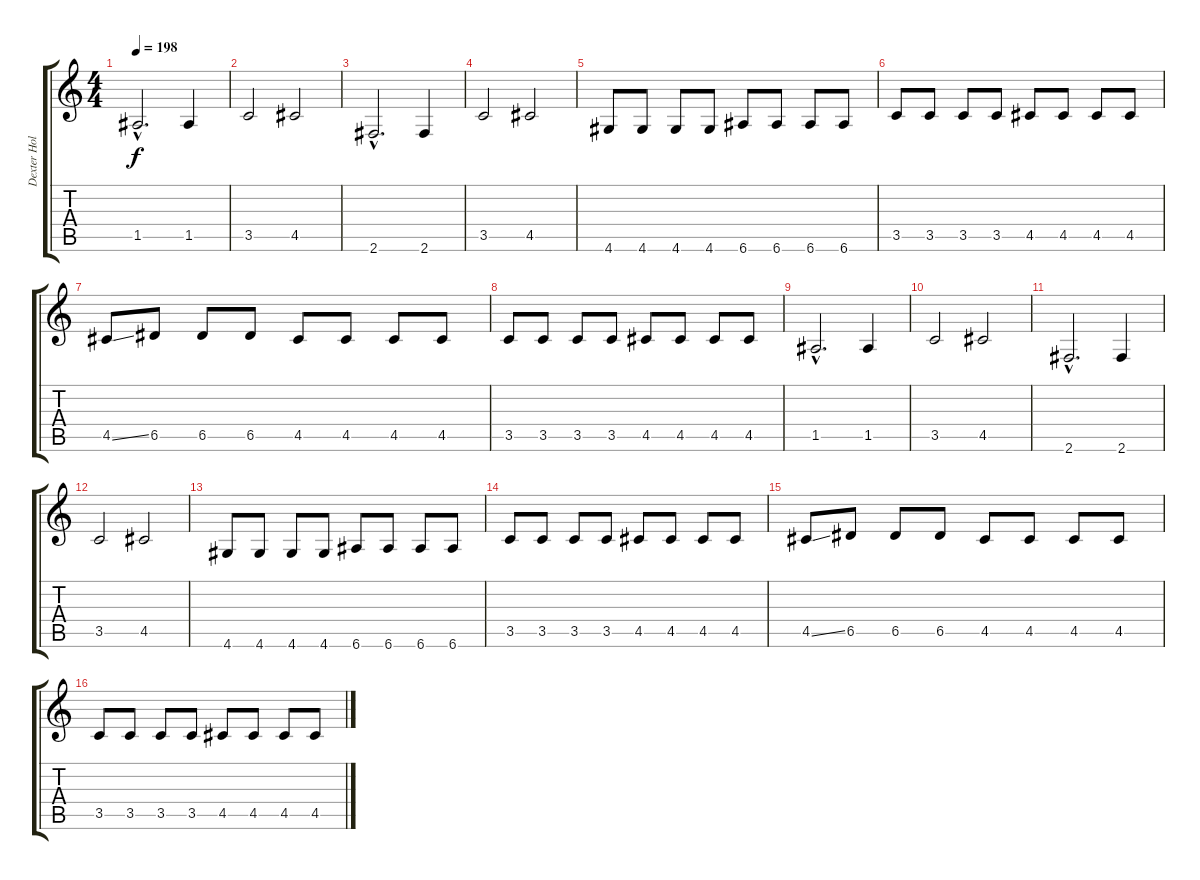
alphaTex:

\track ("Dexter Holland" "Dexter Hol") {instrument distortionguitar}
\staff {score tabs}
\tuning (E4 B3 G3 D3 A2 E2) {hide}
\ts (4 4)
\tempo 198
\clef g2
\ks c
1.5{hac}.2{d dy f} 1.5.4 |
3.5.2 4.5.2 |
2.6{hac}.2{d} 2.6.4 |
3.5.2 4.5.2 |
4.6.8 4.6.8 4.6.8 4.6.8 6.6.8 6.6.8 6.6.8 6.6.8 |
3.5.8 3.5.8 3.5.8 3.5.8 4.5.8 4.5.8 4.5.8 4.5.8 |
4.5{ss}.8 6.5.8 6.5.8 6.5.8 4.5.8 4.5.8 4.5.8 4.5.8 |
3.5.8 3.5.8 3.5.8 3.5.8 4.5.8 4.5.8 4.5.8 4.5.8 |
1.5{hac}.2{d} 1.5.4 |
3.5.2 4.5.2 |
2.6{hac}.2{d} 2.6.4 |
3.5.2 4.5.2 |
4.6.8 4.6.8 4.6.8 4.6.8 6.6.8 6.6.8 6.6.8 6.6.8 |
3.5.8 3.5.8 3.5.8 3.5.8 4.5.8 4.5.8 4.5.8 4.5.8 |
4.5{ss}.8 6.5.8 6.5.8 6.5.8 4.5.8 4.5.8 4.5.8 4.5.8 |
3.5.8 3.5.8 3.5.8 3.5.8 4.5.8 4.5.8 4.5.8 4.5.8
